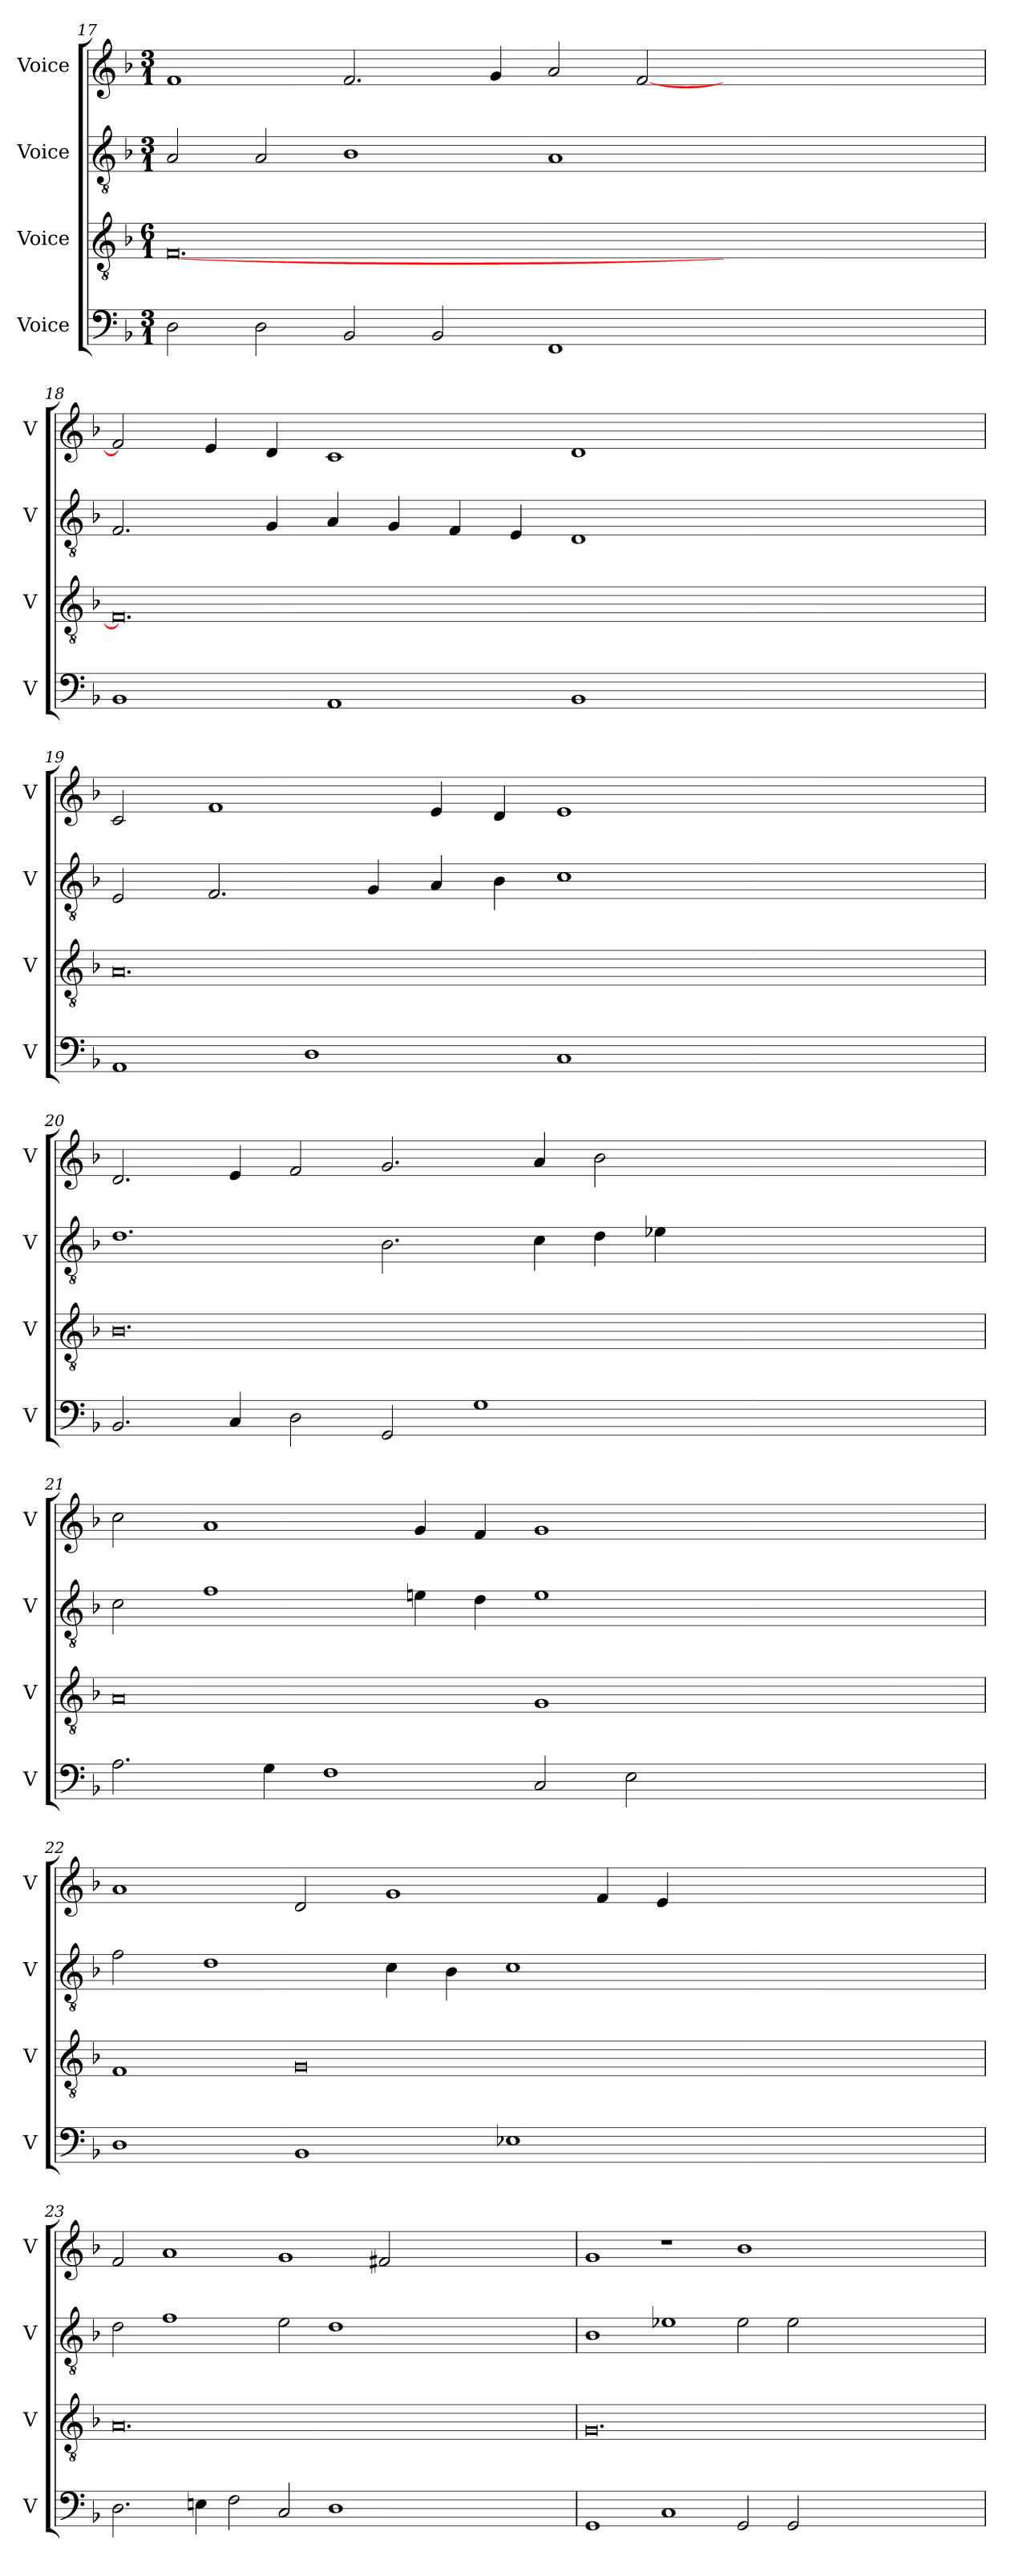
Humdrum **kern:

**kern	**kern	**kern	**kern
*part4	*part3	*part2	*part1
*staff4	*staff3	*staff2	*staff1
*I"Voice	*I"Voice	*I"Voice	*I"Voice
*I'V	*I'V	*I'V	*I'V
!!LO:LB:g=z
*clefF4	*clefGv2	*clefGv2	*clefG2
*k[b-]	*k[b-]	*k[b-]	*k[b-]
*M3/1	*M6/1	*M3/1	*M3/1
=17	=17	=17	=17
2D\	[0.F	2A/	1f
2D\	.	2A/	.
2BB-/	.	1B-	2.f/
2BB-/	.	.	.
.	.	.	4g/
1FF	.	1A	2a/
.	.	.	[2f/
0.ryy	0.ryy	0.ryy	0.ryy
!!LO:LB:g=z
=18	=18	=18	=18
1BB-	0.F]	2.F/	2f/]
.	.	.	4e/
.	.	4G/	4d/
1AA	.	4A/	1c
.	.	4G/	.
.	.	4F/	.
.	.	4E/	.
1BB-	.	1D	1d
0.ryy	0.ryy	0.ryy	0.ryy
!!LO:PB:g=z
=19	=19	=19	=19
1AA	0.A	2E/	2c/
.	.	2.F/	1f
1D	.	.	.
.	.	4G/	.
.	.	4A/	4e/
.	.	4B-\	4d/
1C	.	1c	1e
0.ryy	0.ryy	0.ryy	0.ryy
!!LO:LB:g=z
=20	=20	=20	=20
2.BB-/	0.B-	1.d	2.d/
4C/	.	.	4e/
2D\	.	.	2f/
2GG/	.	2.B-\	2.g/
1G	.	.	.
.	.	4c\	4a/
.	.	4d\	2b-\
.	.	4e-X\	.
0.ryy	0.ryy	0.ryy	0.ryy
!!LO:LB:g=z
=21	=21	=21	=21
2.A\	0A	2c\	2cc\
.	.	1f	1a
4G\	.	.	.
1F	.	.	.
.	.	4en\	4g/
.	.	4d\	4f/
2C/	1G	1e	1g
2E\	.	.	.
0.ryy	0.ryy	0.ryy	0.ryy
!!LO:LB:g=z
=22	=22	=22	=22
1D	1F	2f\	1a
.	.	1d	.
1BB-	0G	.	2d/
.	.	4c\	1g
.	.	4B-\	.
1E-X	.	1c	.
.	.	.	4f/
.	.	.	4e/
0.ryy	0.ryy	0.ryy	0.ryy
!!LO:PB:g=z
=23	=23	=23	=23
2.D\	0.A	2d\	2f/
.	.	1f	1a
4En\	.	.	.
2F\	.	.	.
2C/	.	2e\	1g
1D	.	1d	.
.	.	.	2f#X/
0.ryy	0.ryy	0.ryy	0.ryy
=24	=24	=24	=24
1GG	0.G	1B-	1g
1C	.	1e-X	1r
2GG/	.	2e-\	1b-
2GG/	.	2e-\	.
0.ryy	0.ryy	0.ryy	0.ryy
=	=	=	=
*-	*-	*-	*-
